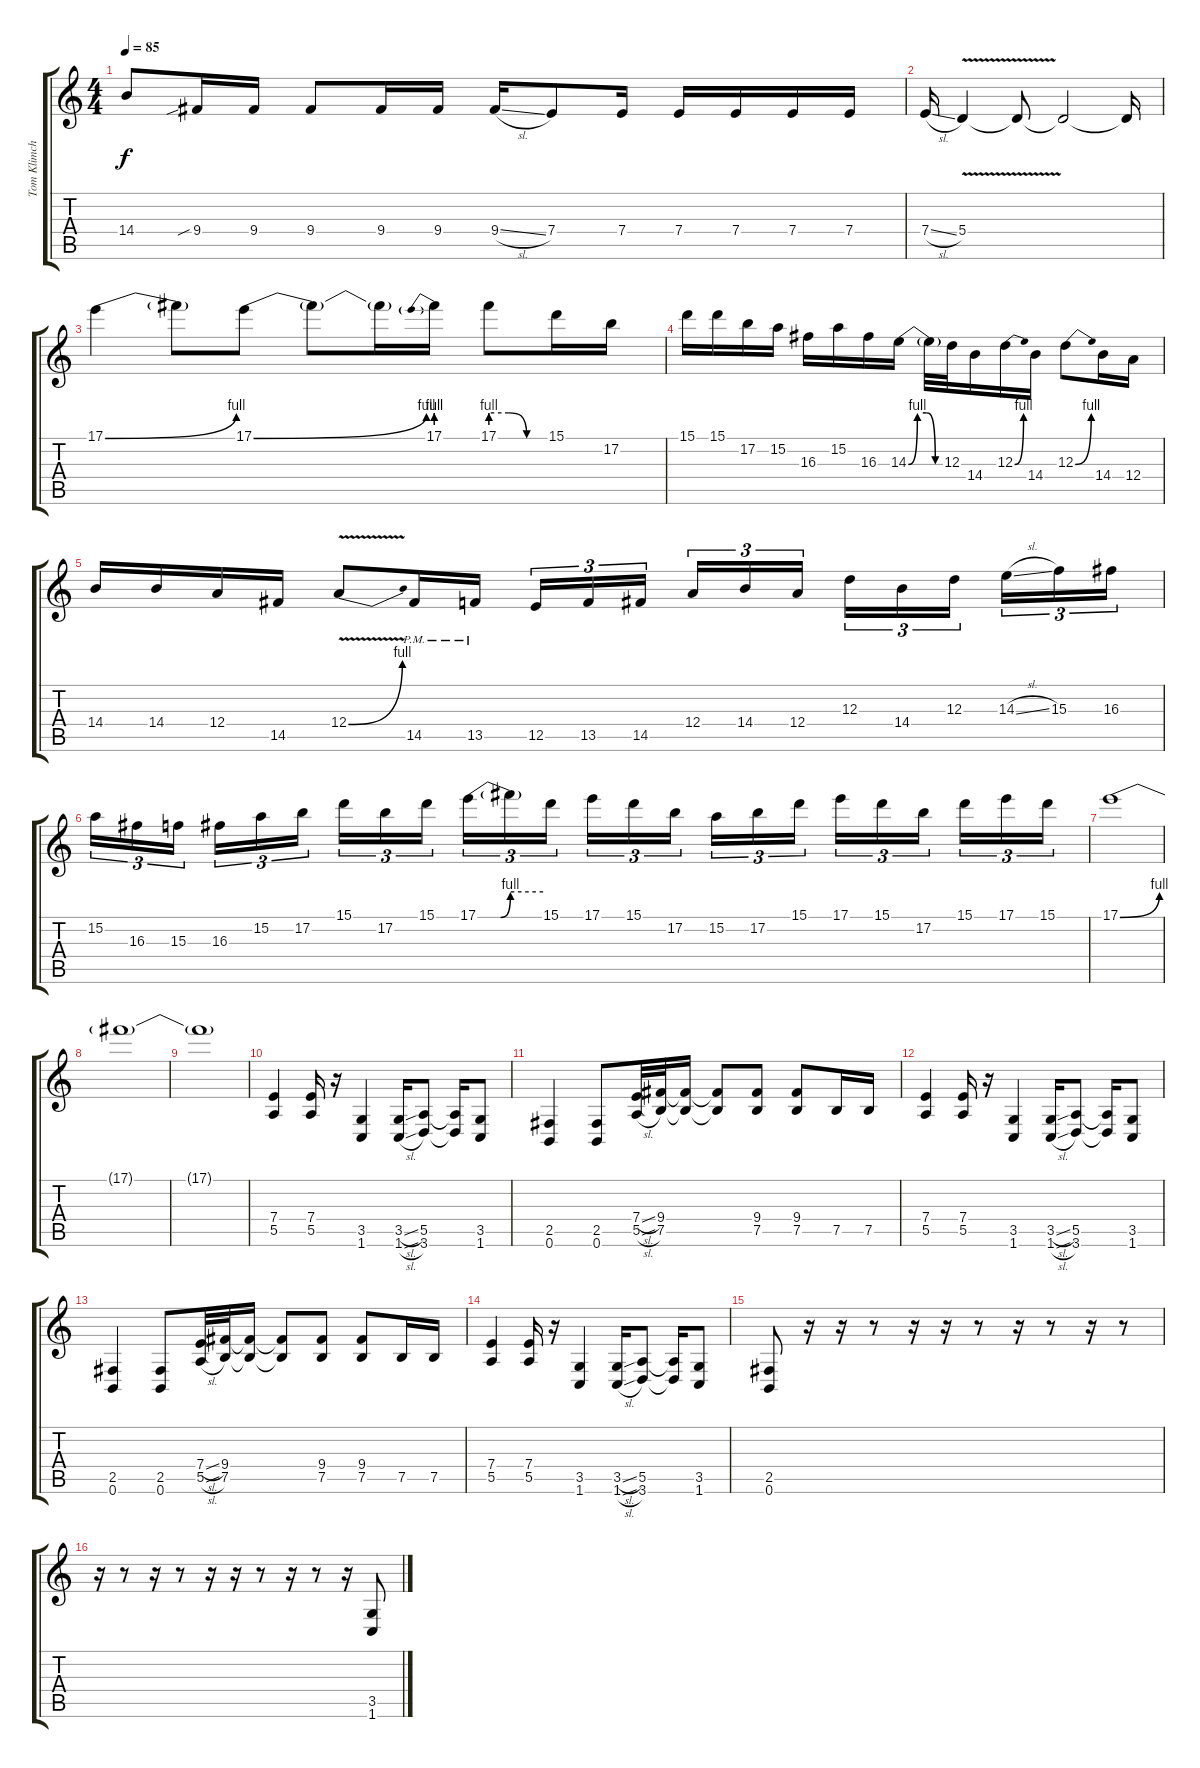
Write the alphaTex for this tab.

\track ("Tom Klimchuck" "Tom Klimch") {instrument overdrivenguitar}
\staff {score tabs}
\tuning (B3 Gb3 D3 A2 E2 B1) {hide}
\ts (4 4)
\tempo 85
\clef g2
\ks c
14.4{t}.8{dy f} 9.4{sib}.16 9.4.16 9.4.8 9.4.16 9.4.16 9.4{sl}.16 7.4.8 7.4.16 7.4.16 7.4.16 7.4.16 7.4.16 |
7.4{sl}.16 5.4{v}.4 5.4{t}.8 5.4{t}.2 5.4{t}.16 |
17.1{be (bend 0 0 60 4)}.4 17.1{t}.8 17.1{be (bend 0 0 60 4)}.8 17.1{t}.8 17.1{t}.16 17.1{be (prebend 0 4 60 4)}.16 17.1{be (custom 0 4 20 4 40 0 60 0)}.8 15.1.16 17.2.16 |
15.1.16 15.1.16 17.2.16 15.2.16 16.3.16 15.2.16 16.3.16 14.3{be (custom 0 0 15 4 30 4 45 0 60 0)}.16 14.3{t}.32 12.3.32 14.4.16 12.3{be (bend 0 0 60 4)}.16 14.4.16 12.3{be (bend 0 0 60 4)}.8 14.4.16 12.4.16 |
14.4.16 14.4.16 12.4.16 14.5.16 12.4{be (bend 0 0 60 4) v}.8 14.5{pm}.16 13.5{pm}.16 12.5.16{tu (3 2)} 13.5.16{tu (3 2)} 14.5.16{tu (3 2)} 12.4.16{tu (3 2)} 14.4.16{tu (3 2)} 12.4.16{tu (3 2)} 12.3.16{tu (3 2)} 14.4.16{tu (3 2)} 12.3.16{tu (3 2)} 14.3{sl}.16{tu (3 2)} 15.3.16{tu (3 2)} 16.3.16{tu (3 2)} |
15.2.16{tu (3 2)} 16.3.16{tu (3 2)} 15.3.16{tu (3 2)} 16.3.16{tu (3 2)} 15.2.16{tu (3 2)} 17.2.16{tu (3 2)} 15.1.16{tu (3 2)} 17.2.16{tu (3 2)} 15.1.16{tu (3 2)} 17.1{be (custom 0 0 21 0 30 4 60 4)}.16{tu (3 2)} 17.1{t}.16{tu (3 2)} 15.1.16{tu (3 2)} 17.1.16{tu (3 2)} 15.1.16{tu (3 2)} 17.2.16{tu (3 2)} 15.2.16{tu (3 2)} 17.2.16{tu (3 2)} 15.1.16{tu (3 2)} 17.1.16{tu (3 2)} 15.1.16{tu (3 2)} 17.2.16{tu (3 2)} 15.1.16{tu (3 2)} 17.1.16{tu (3 2)} 15.1.16{tu (3 2)} |
17.1{be (bend 0 0 60 4)}.1 |
17.1{t}.1{volume 0} |
17.1{t}.1 |
(7.4 5.5).4{volume 11 instrument overdrivenguitar} (7.4 5.5).16 r.16 (3.5 1.6).4 (3.5{sl} 1.6{sl}).16 (5.5 3.6).8 (5.5{t} 3.6{t}).16 (3.5 1.6).8 |
(2.5 0.6).4{volume 6} (2.5 0.6).8 (7.4{sl} 5.5{sl}).32 (9.4 7.5).32 (9.4{t} 7.5{t}).16 (9.4{t} 7.5{t}).8 (9.4 7.5).8 (9.4 7.5).8 7.5.16 7.5.16 |
(7.4 5.5).4 (7.4 5.5).16 r.16 (3.5 1.6).4 (3.5{sl} 1.6{sl}).16 (5.5 3.6).8 (5.5{t} 3.6{t}).16 (3.5 1.6).8 |
(2.5 0.6).4{volume 6} (2.5 0.6).8 (7.4{sl} 5.5{sl}).32 (9.4 7.5).32 (9.4{t} 7.5{t}).16 (9.4{t} 7.5{t}).8 (9.4 7.5).8 (9.4 7.5).8 7.5.16 7.5.16 |
(7.4 5.5).4 (7.4 5.5).16 r.16 (3.5 1.6).4 (3.5{sl} 1.6{sl}).16 (5.5 3.6).8 (5.5{t} 3.6{t}).16 (3.5 1.6).8 |
(2.5 0.6).8 r.16 r.16 r.8 r.16 r.16 r.8 r.16 r.8 r.16 r.8 |
r.16 r.8 r.16 r.8 r.16 r.16 r.8 r.16 r.8 r.16 (3.5 1.6).8
